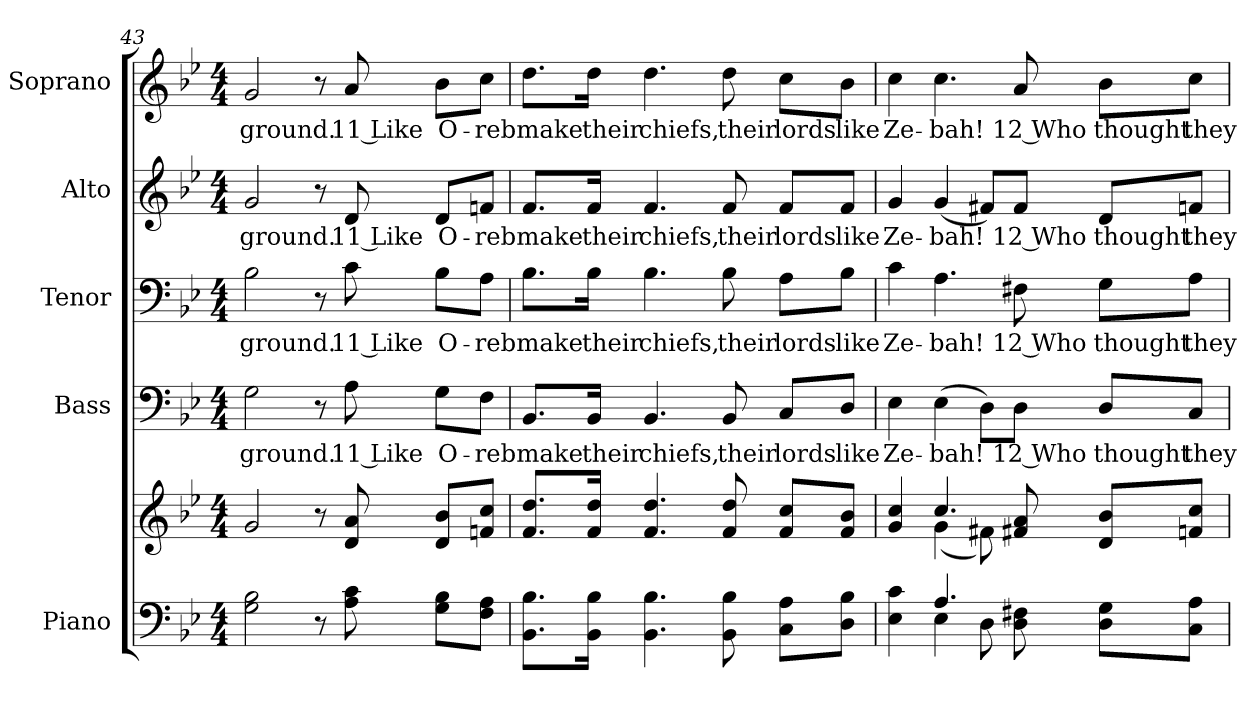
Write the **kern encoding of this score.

**kern	**kern	**kern	**text	**kern	**text	**kern	**text	**kern	**text
*part5	*part5	*part4	*part4	*part3	*part3	*part2	*part2	*part1	*part1
*staff6	*staff5	*staff4	*staff4	*staff3	*staff3	*staff2	*staff2	*staff1	*staff1
*I"Piano	*	*I"Bass	*	*I"Tenor	*	*I"Alto	*	*I"Soprano	*
*I'Pno.	*	*I'B.	*	*I'T.	*	*I'A.	*	*I'S.	*
*clefF4	*clefG2	*clefF4	*	*clefF4	*	*clefG2	*	*clefG2	*
*k[b-e-]	*k[b-e-]	*k[b-e-]	*	*k[b-e-]	*	*k[b-e-]	*	*k[b-e-]	*
*B-:	*B-:	*B-:	*	*B-:	*	*B-:	*	*B-:	*
*M4/4	*M4/4	*M4/4	*	*M4/4	*	*M4/4	*	*M4/4	*
=43	=43	=43	=43	=43	=43	=43	=43	=43	=43
!	!	!	!LO:LY:b:color=#000000	!	!	!	!	!	!
!	!	!	!	!	!LO:LY:b:color=#000000	!	!	!	!
!	!	!	!	!	!	!	!LO:LY:b:color=#000000	!	!
!	!	!	!	!	!	!	!	!	!LO:LY:b:color=#000000
2Gi\ 2B-i	2gi/	2Gi\	ground.	2B-i\	ground.	2gi/	ground.	2gi/	ground.
8r	8r	8r	.	8r	.	8r	.	8r	.
!	!	!	!LO:LY:b:color=#000000	!	!	!	!	!	!
!	!	!	!	!	!LO:LY:b:color=#000000	!	!	!	!
!	!	!	!	!	!	!	!LO:LY:b:color=#000000	!	!
!	!	!	!	!	!	!	!	!	!LO:LY:b:color=#000000
8Ai\ 8ci	8di/ 8ai	8Ai\	11 Like	8ci\	11 Like	8di/	11 Like	8ai/	11 Like
!	!	!	!LO:LY:b:color=#000000	!	!	!	!	!	!
!	!	!	!	!	!LO:LY:b:color=#000000	!	!	!	!
!	!	!	!	!	!	!	!LO:LY:b:color=#000000	!	!
!	!	!	!	!	!	!	!	!	!LO:LY:b:color=#000000
8Gi\ 8B-i\L	8di/ 8b-i/L	8Gi\L	O-	8B-i\L	O-	8di/L	O-	8b-i\L	O-
!	!	!	!LO:LY:b:color=#000000	!	!	!	!	!	!
!	!	!	!	!	!LO:LY:b:color=#000000	!	!	!	!
!	!	!	!	!	!	!	!LO:LY:b:color=#000000	!	!
!	!	!	!	!	!	!	!	!	!LO:LY:b:color=#000000
8Fi\ 8Ai\J	8fni/ 8cci/J	8Fi\J	-reb	8Ai\J	-reb	8fni/J	-reb	8cci\J	-reb
=44	=44	=44	=44	=44	=44	=44	=44	=44	=44
!	!	!	!LO:LY:b:color=#000000	!	!	!	!	!	!
!	!	!	!	!	!LO:LY:b:color=#000000	!	!	!	!
!	!	!	!	!	!	!	!LO:LY:b:color=#000000	!	!
!	!	!	!	!	!	!	!	!	!LO:LY:b:color=#000000
8.BB-i\ 8.B-i\L	8.fi/ 8.ddi/L	8.BB-i/L	make	8.B-i\L	make	8.fi/L	make	8.ddi\L	make
!	!	!	!LO:LY:b:color=#000000	!	!	!	!	!	!
!	!	!	!	!	!LO:LY:b:color=#000000	!	!	!	!
!	!	!	!	!	!	!	!LO:LY:b:color=#000000	!	!
!	!	!	!	!	!	!	!	!	!LO:LY:b:color=#000000
16BB-i\ 16B-i\Jk	16fi/ 16ddi/Jk	16BB-i/Jk	their	16B-i\Jk	their	16fi/Jk	their	16ddi\Jk	their
!	!	!	!LO:LY:b:color=#000000	!	!	!	!	!	!
!	!	!	!	!	!LO:LY:b:color=#000000	!	!	!	!
!	!	!	!	!	!	!	!LO:LY:b:color=#000000	!	!
!	!	!	!	!	!	!	!	!	!LO:LY:b:color=#000000
4.BB-i\ 4.B-i	4.fi/ 4.ddi	4.BB-i/	chiefs,	4.B-i\	chiefs,	4.fi/	chiefs,	4.ddi\	chiefs,
!	!	!	!LO:LY:b:color=#000000	!	!	!	!	!	!
!	!	!	!	!	!LO:LY:b:color=#000000	!	!	!	!
!	!	!	!	!	!	!	!LO:LY:b:color=#000000	!	!
!	!	!	!	!	!	!	!	!	!LO:LY:b:color=#000000
8BB-i\ 8B-i	8fi/ 8ddi	8BB-i/	their	8B-i\	their	8fi/	their	8ddi\	their
!	!	!	!LO:LY:b:color=#000000	!	!	!	!	!	!
!	!	!	!	!	!LO:LY:b:color=#000000	!	!	!	!
!	!	!	!	!	!	!	!LO:LY:b:color=#000000	!	!
!	!	!	!	!	!	!	!	!	!LO:LY:b:color=#000000
8Ci\ 8Ai\L	8fi/ 8cci/L	8Ci/L	lords	8Ai\L	lords	8fi/L	lords	8cci\L	lords
!	!	!	!LO:LY:b:color=#000000	!	!	!	!	!	!
!	!	!	!	!	!LO:LY:b:color=#000000	!	!	!	!
!	!	!	!	!	!	!	!LO:LY:b:color=#000000	!	!
!	!	!	!	!	!	!	!	!	!LO:LY:b:color=#000000
8Di\ 8B-i\J	8fi/ 8b-i/J	8Di/J	like	8B-i\J	like	8fi/J	like	8b-i\J	like
!!LO:PB:g=z
=45	=45	=45	=45	=45	=45	=45	=45	=45	=45
*^	*^	*	*	*	*	*	*	*	*
!	!	!	!	!	!LO:LY:b:color=#000000	!	!	!	!	!	!
!	!	!	!	!	!	!	!LO:LY:b:color=#000000	!	!	!	!
!	!	!	!	!	!	!	!	!	!LO:LY:b:color=#000000	!	!
!	!	!	!	!	!	!	!	!	!	!	!LO:LY:b:color=#000000
4E-i\ 4ci	4ryy	4gi/ 4cci	4ryy	4E-i\	Ze-	4ci\	Ze-	4gi/	Ze-	4cci\	Ze-
!	!	!	!	!	!LO:LY:b:color=#000000	!	!	!	!	!	!
!	!	!	!	!	!	!	!LO:LY:b:color=#000000	!	!	!	!
!	!	!	!	!	!	!	!	!	!LO:LY:b:color=#000000	!	!
!	!	!	!	!	!	!	!	!	!	!	!LO:LY:b:color=#000000
4.Ai/	4E-i\	4.cci/	(4gi\	(4E-i\	-bah!	4.Ai\	-bah!	(4gi/	-bah!	4.cci\	-bah!
.	8Di\	.	8f#Xi\)	8Di\L)	.	.	.	8f#Xi/L)	.	.	.
!	!	!	!	!	!LO:LY:b:color=#000000	!	!	!	!	!	!
!	!	!	!	!	!	!	!LO:LY:b:color=#000000	!	!	!	!
!	!	!	!	!	!	!	!	!	!LO:LY:b:color=#000000	!	!
!	!	!	!	!	!	!	!	!	!	!	!LO:LY:b:color=#000000
8Di\ 8F#Xi	8ryy	8f#Xi/ 8ai	8ryy	8Di\J	12 Who	8F#Xi\	12 Who	8f#i/J	12 Who	8ai/	12 Who
!	!	!	!	!	!LO:LY:b:color=#000000	!	!	!	!	!	!
!	!	!	!	!	!	!	!LO:LY:b:color=#000000	!	!	!	!
!	!	!	!	!	!	!	!	!	!LO:LY:b:color=#000000	!	!
!	!	!	!	!	!	!	!	!	!	!	!LO:LY:b:color=#000000
8Di\ 8Gi\L	4ryy	8di/ 8b-i/L	4ryy	8Di/L	thought	8Gi\L	thought	8di/L	thought	8b-i\L	thought
!	!	!	!	!	!LO:LY:b:color=#000000	!	!	!	!	!	!
!	!	!	!	!	!	!	!LO:LY:b:color=#000000	!	!	!	!
!	!	!	!	!	!	!	!	!	!LO:LY:b:color=#000000	!	!
!	!	!	!	!	!	!	!	!	!	!	!LO:LY:b:color=#000000
8Ci\ 8Ai\J	.	8fni/ 8cci/J	.	8Ci/J	they	8Ai\J	they	8fni/J	they	8cci\J	they
*v	*v	*	*	*	*	*	*	*	*	*	*
*	*v	*v	*	*	*	*	*	*	*	*
=	=	=	=	=	=	=	=	=	=
*-	*-	*-	*-	*-	*-	*-	*-	*-	*-
